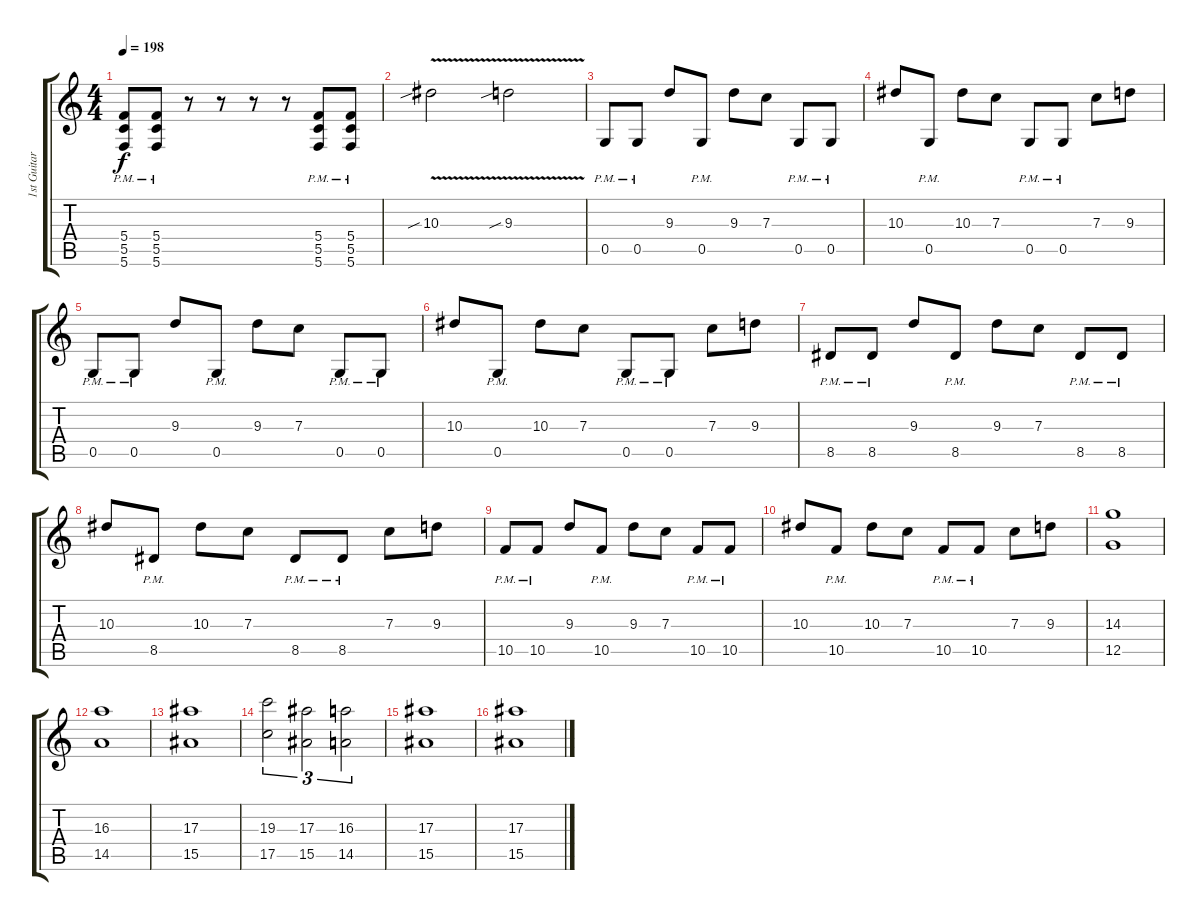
\track ("1st Guitar" "1st Guitar") {instrument overdrivenguitar}
\staff {score tabs}
\tuning (D4 A3 F3 C3 G2 C2) {hide}
\ts (4 4)
\tempo 198
\clef g2
\ks c
(5.4{pm} 5.5{pm} 5.6{pm}).8{dy f} (5.4{pm} 5.5{pm} 5.6{pm}).8 r.8 r.8 r.8 r.8 (5.4{pm} 5.5{pm} 5.6{pm}).8 (5.4{pm} 5.5{pm} 5.6{pm}).8 |
10.3{v sib}.2 9.3{v sib}.2 |
0.5{pm}.8 0.5{pm}.8 9.3.8 0.5{pm}.8 9.3.8 7.3.8 0.5{pm}.8 0.5{pm}.8 |
10.3.8 0.5{pm}.8 10.3.8 7.3.8 0.5{pm}.8 0.5{pm}.8 7.3.8 9.3.8 |
0.5{pm}.8 0.5{pm}.8 9.3.8 0.5{pm}.8 9.3.8 7.3.8 0.5{pm}.8 0.5{pm}.8 |
10.3.8 0.5{pm}.8 10.3.8 7.3.8 0.5{pm}.8 0.5{pm}.8 7.3.8 9.3.8 |
8.5{pm}.8 8.5{pm}.8 9.3.8 8.5{pm}.8 9.3.8 7.3.8 8.5{pm}.8 8.5{pm}.8 |
10.3.8 8.5{pm}.8 10.3.8 7.3.8 8.5{pm}.8 8.5{pm}.8 7.3.8 9.3.8 |
10.5{pm}.8 10.5{pm}.8 9.3.8 10.5{pm}.8 9.3.8 7.3.8 10.5{pm}.8 10.5{pm}.8 |
10.3.8 10.5{pm}.8 10.3.8 7.3.8 10.5{pm}.8 10.5{pm}.8 7.3.8 9.3.8 |
(14.3 12.5).1 |
(16.3 14.5).1 |
(17.3 15.5).1 |
(19.3 17.5).2{tu (3 2)} (17.3 15.5).2{tu (3 2)} (16.3 14.5).2{tu (3 2)} |
(17.3 15.5).1 |
(17.3 15.5).1
